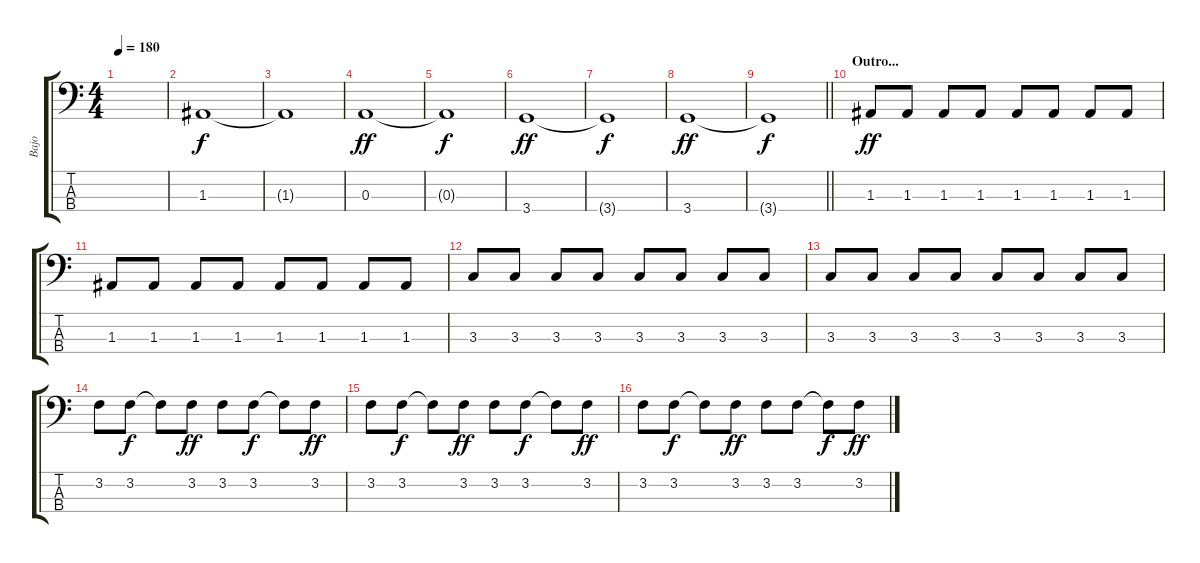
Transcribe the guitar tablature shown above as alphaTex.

\track ("Bajo" "Bajo") {instrument electricbasspick}
\staff {score tabs}
\tuning (G2 D2 A1 E1) {hide}
\ts (4 4)
\tempo 180
\clef f4
\ks c
|
1.3.1 |
1.3{t}.1{dy f} |
0.3.1{dy ff} |
0.3{t}.1{dy f} |
3.4.1{dy ff} |
3.4{t}.1{dy f} |
3.4.1{dy ff} |
\barLineRight lightlight
3.4{t}.1{dy f} |
\section ("" "Outro...")
1.3.8{dy ff} 1.3.8 1.3.8 1.3.8 1.3.8 1.3.8 1.3.8 1.3.8 |
1.3.8 1.3.8 1.3.8 1.3.8 1.3.8 1.3.8 1.3.8 1.3.8 |
3.3.8 3.3.8 3.3.8 3.3.8 3.3.8 3.3.8 3.3.8 3.3.8 |
3.3.8 3.3.8 3.3.8 3.3.8 3.3.8 3.3.8 3.3.8 3.3.8 |
3.2.8 3.2.8{dy f} 3.2{t}.8 3.2.8{dy ff} 3.2.8 3.2.8{dy f} 3.2{t}.8 3.2.8{dy ff} |
3.2.8 3.2.8{dy f} 3.2{t}.8 3.2.8{dy ff} 3.2.8 3.2.8{dy f} 3.2{t}.8 3.2.8{dy ff} |
3.2.8 3.2.8{dy f} 3.2{t}.8 3.2.8{dy ff} 3.2.8 3.2.8 3.2{t}.8{dy f} 3.2.8{dy ff}
